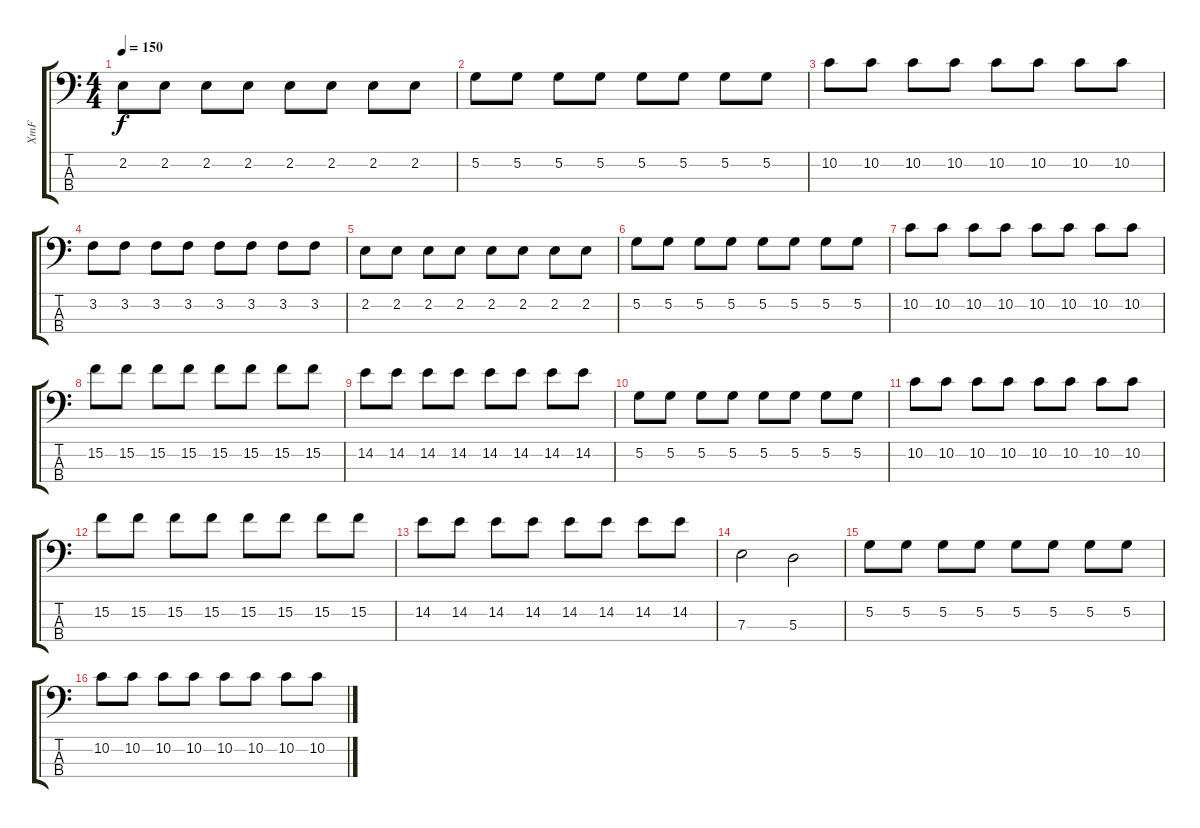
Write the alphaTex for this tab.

\track ("XmF" "XmF") {instrument electricbassfinger}
\staff {score tabs}
\tuning (G2 D2 A1 E1) {hide}
\ts (4 4)
\tempo 150
\clef f4
\ks c
2.2.8{dy f} 2.2.8 2.2.8 2.2.8 2.2.8 2.2.8 2.2.8 2.2.8 |
5.2.8 5.2.8 5.2.8 5.2.8 5.2.8 5.2.8 5.2.8 5.2.8 |
10.2.8 10.2.8 10.2.8 10.2.8 10.2.8 10.2.8 10.2.8 10.2.8 |
3.2.8 3.2.8 3.2.8 3.2.8 3.2.8 3.2.8 3.2.8 3.2.8 |
2.2.8 2.2.8 2.2.8 2.2.8 2.2.8 2.2.8 2.2.8 2.2.8 |
5.2.8 5.2.8 5.2.8 5.2.8 5.2.8 5.2.8 5.2.8 5.2.8 |
10.2.8 10.2.8 10.2.8 10.2.8 10.2.8 10.2.8 10.2.8 10.2.8 |
15.2.8 15.2.8 15.2.8 15.2.8 15.2.8 15.2.8 15.2.8 15.2.8 |
14.2.8 14.2.8 14.2.8 14.2.8 14.2.8 14.2.8 14.2.8 14.2.8 |
5.2.8 5.2.8 5.2.8 5.2.8 5.2.8 5.2.8 5.2.8 5.2.8 |
10.2.8 10.2.8 10.2.8 10.2.8 10.2.8 10.2.8 10.2.8 10.2.8 |
15.2.8 15.2.8 15.2.8 15.2.8 15.2.8 15.2.8 15.2.8 15.2.8 |
14.2.8 14.2.8 14.2.8 14.2.8 14.2.8 14.2.8 14.2.8 14.2.8 |
7.3.2 5.3.2 |
5.2.8 5.2.8 5.2.8 5.2.8 5.2.8 5.2.8 5.2.8 5.2.8 |
10.2.8 10.2.8 10.2.8 10.2.8 10.2.8 10.2.8 10.2.8 10.2.8
